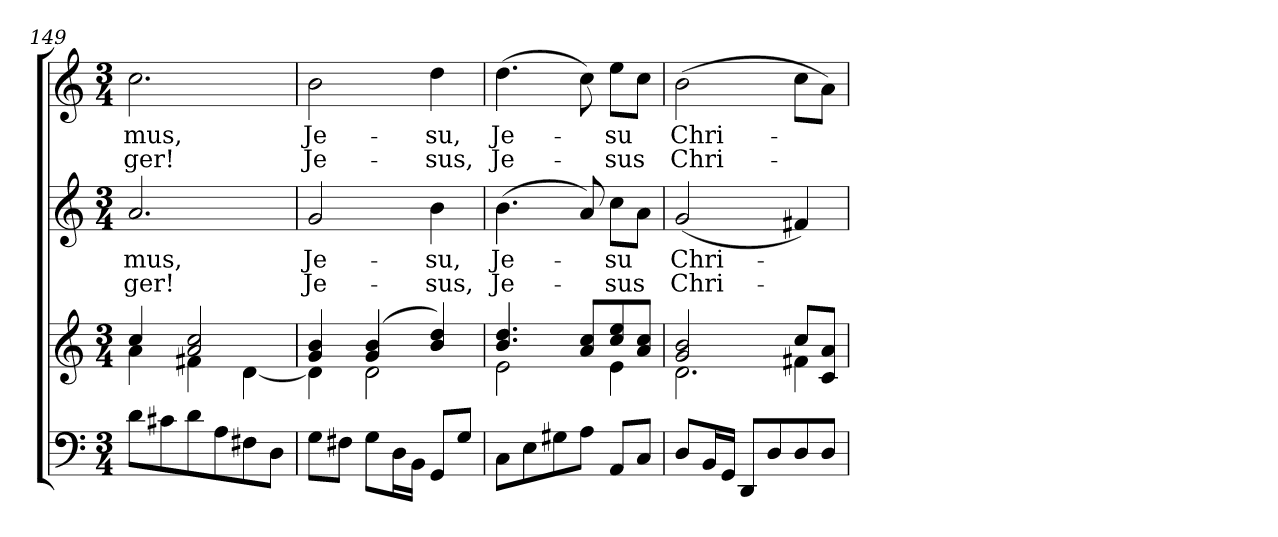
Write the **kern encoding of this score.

**kern	**kern	**kern	**text	**text	**kern	**text	**text
*part3	*part3	*part2	*part2	*part2	*part1	*part1	*part1
*staff4	*staff3	*staff2	*staff2	*staff2	*staff1	*staff1	*staff1
!!LO:LB:g=z
*clefF4	*clefG2	*clefG2	*	*	*clefG2	*	*
*k[]	*k[]	*k[]	*	*	*k[]	*	*
*C:	*C:	*C:	*	*	*C:	*	*
*M3/4	*M3/4	*M3/4	*	*	*M3/4	*	*
=149	=149	=149	=149	=149	=149	=149	=149
*	*^	*	*	*	*	*	*
!	!	!	!	!LO:LY:b	!LO:LY:b	!	!LO:LY:b	!LO:LY:b
8d\L	4cc/	4a\	2.a/	-mus,	-ger!	2.cc\	-mus,	-ger!
8c#X\	.	.	.	.	.	.	.	.
8d\	2a/ 2cc/	4f#X\	.	.	.	.	.	.
8A\	.	.	.	.	.	.	.	.
8F#X\	.	[<4d\	.	.	.	.	.	.
8D\J	.	.	.	.	.	.	.	.
=150	=150	=150	=150	=150	=150	=150	=150	=150
!	!	!	!	!LO:LY:b	!LO:LY:b	!	!LO:LY:b	!LO:LY:b
8G\L	4g/ 4b/	4d\]	2g/	Je-	Je-	2b\	Je-	Je-
8F#X\J	.	.	.	.	.	.	.	.
8G\L	(4g/ 4b/	2d\	.	.	.	.	.	.
16D\L	.	.	.	.	.	.	.	.
16BB\JJ	.	.	.	.	.	.	.	.
!	!	!	!	!LO:LY:b	!LO:LY:b	!	!LO:LY:b	!LO:LY:b
8GG/L	4b/ 4dd/)	.	4b\	-su,	-sus,	4dd\	-su,	-sus,
8G/J	.	.	.	.	.	.	.	.
=151	=151	=151	=151	=151	=151	=151	=151	=151
!	!	!	!	!LO:LY:b	!LO:LY:b	!	!LO:LY:b	!LO:LY:b
8C\L	4.b/ 4.dd/	2e\	(>4.b\	Je-	Je-	(>4.dd\	Je-	Je-
8E\	.	.	.	.	.	.	.	.
8G#X\	.	.	.	.	.	.	.	.
8A\J	8a/ 8cc/L	.	8a/)	.	.	8cc\)	.	.
!	!	!	!	!LO:LY:b	!LO:LY:b	!	!LO:LY:b	!LO:LY:b
8AA/L	8cc/ 8ee/	4e\	8cc\L	-su	-sus	8ee\L	-su	-sus
8C/J	8a/ 8cc/J	.	8a\J	.	.	8cc\J	.	.
=152	=152	=152	=152	=152	=152	=152	=152	=152
*	*	*^	*	*	*	*	*	*
!	!	!	!	!	!LO:LY:b	!LO:LY:b	!	!LO:LY:b	!LO:LY:b
8D/L	2g/ 2b/	2.d\	2ryy	(<2g/	Chri-	Chri-	(>2b\	Chri-	Chri-
16BB/L	.	.	.	.	.	.	.	.	.
16GG/JJ	.	.	.	.	.	.	.	.	.
8DD/L	.	.	.	.	.	.	.	.	.
8D/	.	.	.	.	.	.	.	.	.
8D/	8cc/L	.	4f#X\	4f#X/)	.	.	8cc\L	.	.
8D/J	8c/ 8a/J	.	.	.	.	.	8a\J)	.	.
*	*v	*v	*v	*	*	*	*	*	*
=	=	=	=	=	=	=	=
*-	*-	*-	*-	*-	*-	*-	*-
